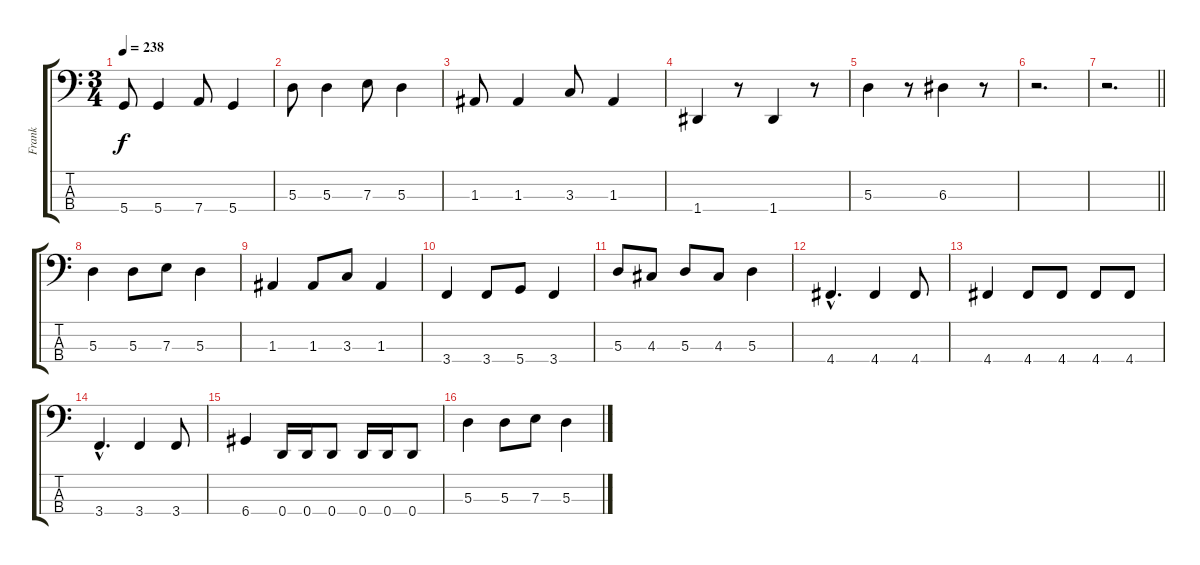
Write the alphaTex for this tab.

\track ("Frank" "Frank") {instrument electricbassfinger}
\staff {score tabs}
\tuning (G2 D2 A1 D1) {hide}
\ts (3 4)
\tempo 238
\clef f4
\ks c
5.4.8{dy f} 5.4.4 7.4.8 5.4.4 |
5.3.8 5.3.4 7.3.8 5.3.4 |
1.3.8 1.3.4 3.3.8 1.3.4 |
1.4.4 r.8 1.4.4 r.8 |
5.3.4 r.8 6.3.4 r.8 |
r.2{d} |
\barLineRight lightlight
r.2{d} |
5.3.4 5.3.8 7.3.8 5.3.4 |
1.3.4 1.3.8 3.3.8 1.3.4 |
3.4.4 3.4.8 5.4.8 3.4.4 |
5.3.8 4.3.8 5.3.8 4.3.8 5.3.4 |
4.4{hac}.4{d} 4.4.4 4.4.8 |
4.4.4 4.4.8 4.4.8 4.4.8 4.4.8 |
3.4{hac}.4{d} 3.4.4 3.4.8 |
6.4.4 0.4.16 0.4.16 0.4.8 0.4.16 0.4.16 0.4.8 |
5.3.4 5.3.8 7.3.8 5.3.4
